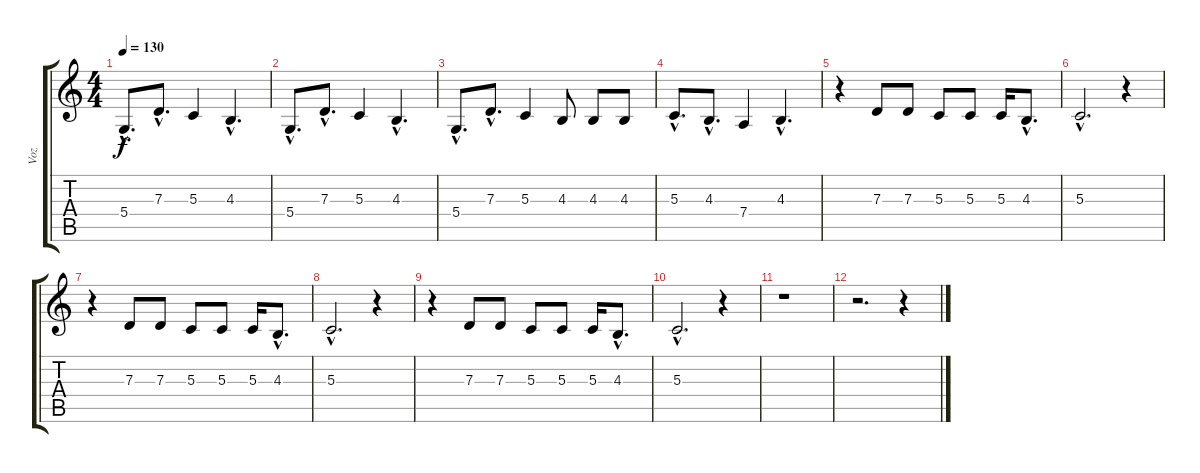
\track ("Voz" "Voz") {instrument tenorsax}
\staff {score tabs}
\tuning (E4 B3 G3 D3 A2 E2) {hide}
\ts (4 4)
\tempo 130
\clef g2
\ks c
5.4{hac}.8{d dy f balance 8} 7.3{hac}.8{d} 5.3.4 4.3{hac}.4{d} |
5.4{hac}.8{d} 7.3{hac}.8{d} 5.3.4 4.3{hac}.4{d} |
5.4{hac}.8{d} 7.3{hac}.8{d} 5.3.4 4.3.8 4.3.8 4.3.8 |
5.3{hac}.8{d} 4.3{hac}.8{d} 7.4.4 4.3{hac}.4{d} |
r.4{balance 3} 7.3.8 7.3.8 5.3.8 5.3.8 5.3.16 4.3{hac}.8{d} |
5.3{hac}.2{d} r.4 |
r.4 7.3.8 7.3.8 5.3.8 5.3.8 5.3.16 4.3{hac}.8{d} |
5.3{hac}.2{d} r.4 |
r.4 7.3.8 7.3.8 5.3.8 5.3.8 5.3.16 4.3{hac}.8{d} |
5.3{hac}.2{d} r.4 |
r.1 |
r.2{d} r.4
